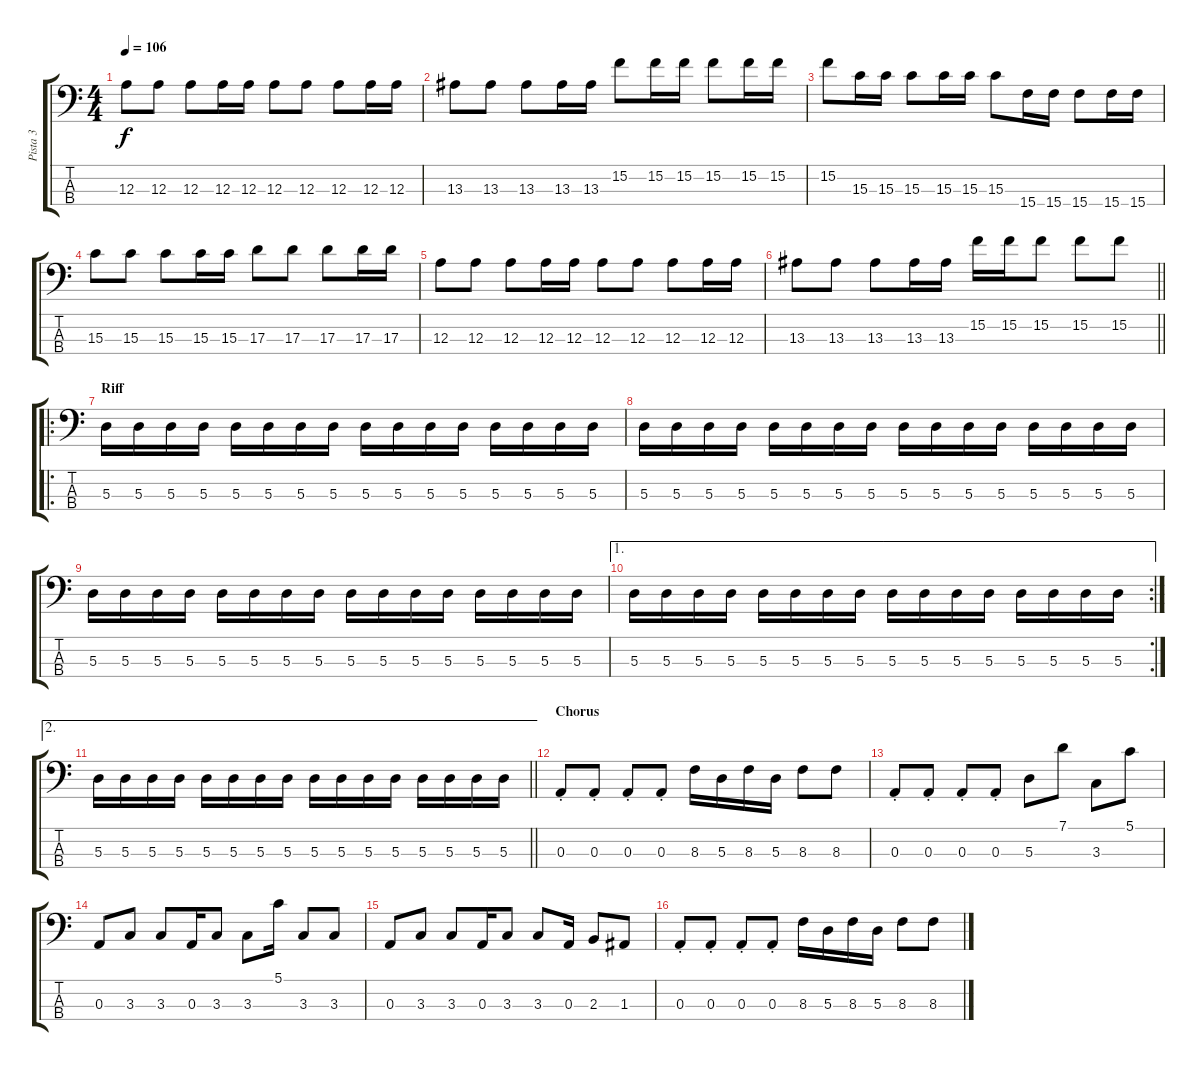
\track ("Pista 3" "Pista 3") {instrument electricbasspick}
\staff {score tabs}
\tuning (G2 D2 A1 D1) {hide}
\ts (4 4)
\tempo 106
\clef f4
\ks c
12.3.8{dy f} 12.3.8 12.3.8 12.3.16 12.3.16 12.3.8 12.3.8 12.3.8 12.3.16 12.3.16 |
13.3.8 13.3.8 13.3.8 13.3.16 13.3.16 15.2.8 15.2.16 15.2.16 15.2.8 15.2.16 15.2.16 |
15.2.8 15.3.16 15.3.16 15.3.8 15.3.16 15.3.16 15.3.8 15.4.16 15.4.16 15.4.8 15.4.16 15.4.16 |
15.3.8 15.3.8 15.3.8 15.3.16 15.3.16 17.3.8 17.3.8 17.3.8 17.3.16 17.3.16 |
12.3.8 12.3.8 12.3.8 12.3.16 12.3.16 12.3.8 12.3.8 12.3.8 12.3.16 12.3.16 |
\barLineRight lightlight
13.3.8 13.3.8 13.3.8 13.3.16 13.3.16 15.2.16 15.2.16 15.2.8 15.2.8 15.2.8 |
\ro
\section ("" "Riff")
5.3.16 5.3.16 5.3.16 5.3.16 5.3.16 5.3.16 5.3.16 5.3.16 5.3.16 5.3.16 5.3.16 5.3.16 5.3.16 5.3.16 5.3.16 5.3.16 |
5.3.16 5.3.16 5.3.16 5.3.16 5.3.16 5.3.16 5.3.16 5.3.16 5.3.16 5.3.16 5.3.16 5.3.16 5.3.16 5.3.16 5.3.16 5.3.16 |
5.3.16 5.3.16 5.3.16 5.3.16 5.3.16 5.3.16 5.3.16 5.3.16 5.3.16 5.3.16 5.3.16 5.3.16 5.3.16 5.3.16 5.3.16 5.3.16 |
\ae 1
\rc 2
5.3.16 5.3.16 5.3.16 5.3.16 5.3.16 5.3.16 5.3.16 5.3.16 5.3.16 5.3.16 5.3.16 5.3.16 5.3.16 5.3.16 5.3.16 5.3.16 |
\ae 2
\barLineRight lightlight
5.3.16 5.3.16 5.3.16 5.3.16 5.3.16 5.3.16 5.3.16 5.3.16 5.3.16 5.3.16 5.3.16 5.3.16 5.3.16 5.3.16 5.3.16 5.3.16 |
\section ("" "Chorus")
0.3{st}.8 0.3{st}.8 0.3{st}.8 0.3{st}.8 8.3.16 5.3.16 8.3.16 5.3.16 8.3.8 8.3.8 |
0.3{st}.8 0.3{st}.8 0.3{st}.8 0.3{st}.8 5.3.8 7.1.8 3.3.8 5.1.8 |
0.3.8 3.3.8 3.3.8 0.3.16 3.3.8 3.3.8 5.1.16 3.3.8 3.3.8 |
0.3.8 3.3.8 3.3.8 0.3.16 3.3.8 3.3.8 0.3.16 2.3.8 1.3.8 |
0.3{st}.8 0.3{st}.8 0.3{st}.8 0.3{st}.8 8.3.16 5.3.16 8.3.16 5.3.16 8.3.8 8.3.8
